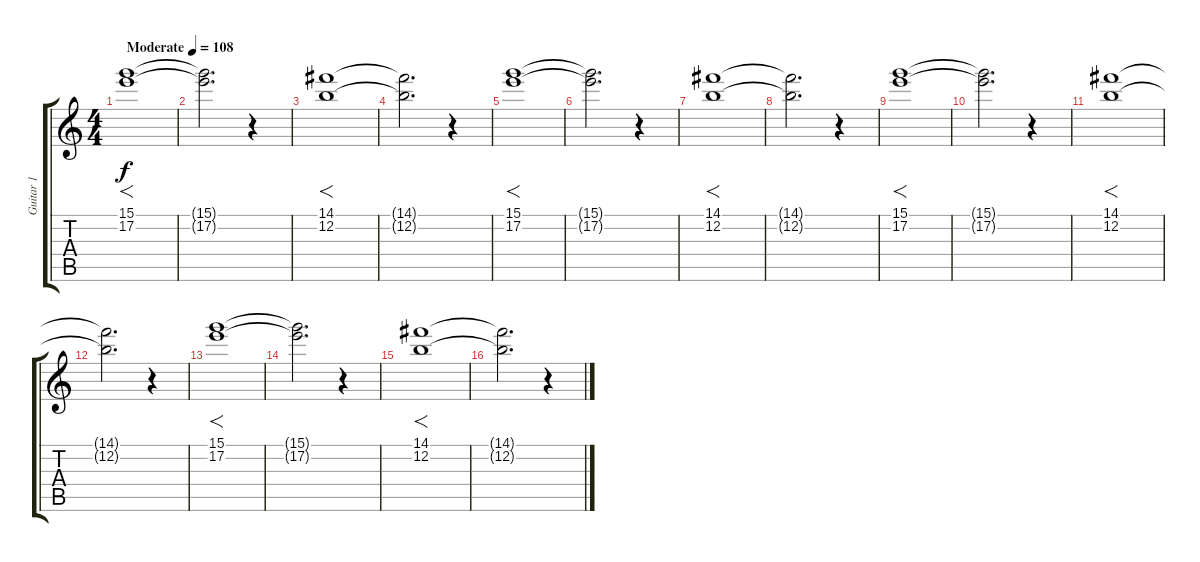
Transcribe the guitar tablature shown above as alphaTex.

\track ("Guitar 1" "Guitar 1") {instrument electricguitarclean}
\staff {score tabs}
\tuning (E4 B3 G3 D3 A2 E2) {hide}
\ts (4 4)
\tempo (108 "Moderate")
\clef g2
\ks c
(15.1 17.2).1{f dy f instrument electricguitarclean} |
(15.1{t} 17.2{t}).2{d} r.4 |
(14.1 12.2).1{f} |
(14.1{t} 12.2{t}).2{d} r.4 |
(15.1 17.2).1{f} |
(15.1{t} 17.2{t}).2{d} r.4 |
(14.1 12.2).1{f} |
(14.1{t} 12.2{t}).2{d} r.4 |
(15.1 17.2).1{f} |
(15.1{t} 17.2{t}).2{d} r.4 |
(14.1 12.2).1{f} |
(14.1{t} 12.2{t}).2{d} r.4 |
(15.1 17.2).1{f} |
(15.1{t} 17.2{t}).2{d} r.4 |
(14.1 12.2).1{f} |
(14.1{t} 12.2{t}).2{d} r.4
